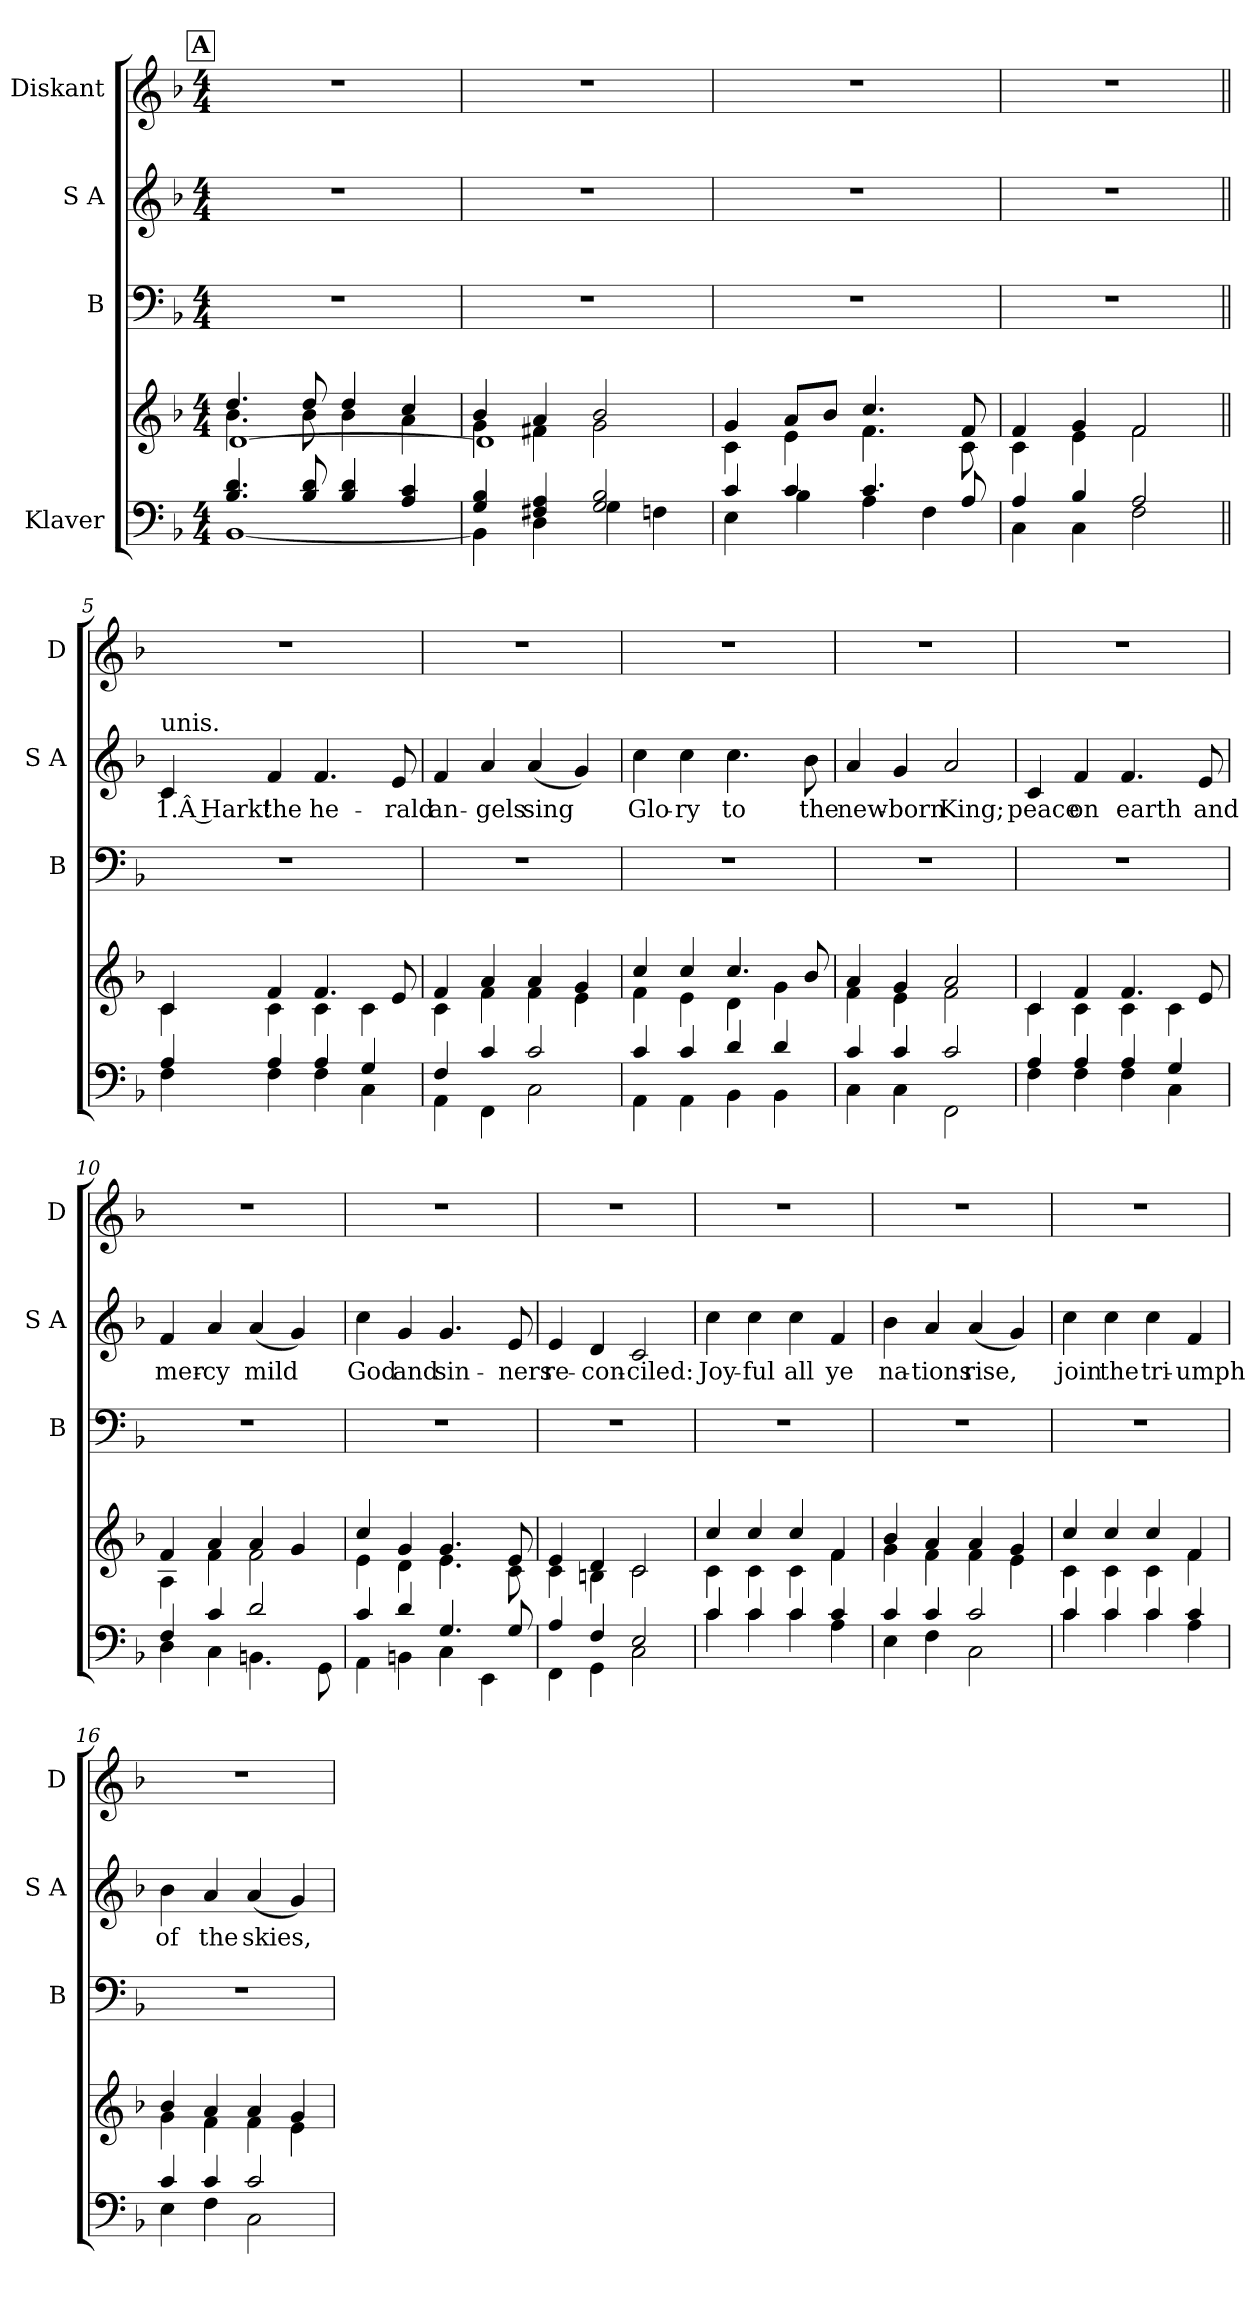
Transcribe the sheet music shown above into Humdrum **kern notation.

**kern	**kern	**kern	**kern	**text	**kern
*part4	*part4	*part3	*part2	*part2	*part1
*staff5	*staff4	*staff3	*staff2	*staff2	*staff1
*I"Klaver	*	*I"B	*I"S A	*	*I"Diskant
*	*	*I'B	*I'S A	*	*I'D
*clefF4	*clefG2	*clefF4	*clefG2	*	*clefG2
*k[b-]	*k[b-]	*k[b-]	*k[b-]	*	*k[b-]
*M4/4	*M4/4	*M4/4	*M4/4	*	*M4/4
*MM100	*MM100	*MM100	*MM100	*	*MM100
!!LO:REH:place=s1:a:B:fs=14:t=A
=1	=1	=1	=1	=1	=1
*^	*^	*	*	*	*
*	*	*	*^	*	*	*	*
4.B-/ 4.d/	[1BB-	4.dd/	4.b-\	[1d	1r	1r	.	1r
8B-/ 8d/	.	8dd/	8b-\	.	.	.	.	.
4B-/ 4d/	.	4dd/	4b-\	.	.	.	.	.
4A/ 4c/	.	4cc/	4a\	.	.	.	.	.
=2	=2	=2	=2	=2	=2	=2	=2	=2
4G/ 4B-/	4BB-\]	4b-/	4g\	1d]	1r	1r	.	1r
4F#X/ 4A/	4D\	4a/	4f#X\	.	.	.	.	.
2G/ 2B-/	4G\	2b-/	2g\	.	.	.	.	.
.	4Fn\	.	.	.	.	.	.	.
*	*	*	*v	*v	*	*	*	*
=3	=3	=3	=3	=3	=3	=3	=3
4c/	4E\	4g/	4c\	1r	1r	.	1r
4c/	4B-\	8a/L	4e\	.	.	.	.
.	.	8b-/J	.	.	.	.	.
4.c/	4A\	4.cc/	4.f\	.	.	.	.
.	4F\	.	.	.	.	.	.
8A/	.	8f/	8c\	.	.	.	.
=4	=4	=4	=4	=4	=4	=4	=4
4A/	4C\	4f/	4c\	1r	1r	.	1r
4B-/	4C\	4g/	4e\	.	.	.	.
2A/	2F\	2f/	2f\	.	.	.	.
!!LO:LB:g=z
=5||	=5||	=5||	=5||	=5||	=5||	=5||	=5||
!	!	!	!	!	!LO:TX:a:t=unis.	!	!
4A/	4F\	4c/	4c\	1r	4c/	1.Â Hark!	1r
4A/	4F\	4f/	4c\	.	4f/	the	.
4A/	4F\	4.f/	4c\	.	4.f/	he-	.
4G/	4C\	.	4c\	.	.	.	.
.	.	8e/	.	.	8e/	-rald	.
=6	=6	=6	=6	=6	=6	=6	=6
4F/	4AA\	4f/	4c\	1r	4f/	an-	1r
4c/	4FF\	4a/	4f\	.	4a/	-gels	.
2c/	2C\	4a/	4f\	.	(<4a/	sing	.
.	.	4g/	4e\	.	4g/)	.	.
=7	=7	=7	=7	=7	=7	=7	=7
4c/	4AA\	4cc/	4f\	1r	4cc\	Glo-	1r
4c/	4AA\	4cc/	4e\	.	4cc\	-ry	.
4d/	4BB-\	4.cc/	4d\	.	4.cc\	to	.
4d/	4BB-\	.	4g\	.	.	.	.
.	.	8b-/	.	.	8b-\	the	.
=8	=8	=8	=8	=8	=8	=8	=8
4c/	4C\	4a/	4f\	1r	4a/	new-	1r
4c/	4C\	4g/	4e\	.	4g/	-born	.
2c/	2FF\	2a/	2f\	.	2a/	King;	.
=9	=9	=9	=9	=9	=9	=9	=9
4A/	4F\	4c/	4c\	1r	4c/	peace	1r
4A/	4F\	4f/	4c\	.	4f/	on	.
4A/	4F\	4.f/	4c\	.	4.f/	earth	.
4G/	4C\	.	4c\	.	.	.	.
.	.	8e/	.	.	8e/	and	.
=10	=10	=10	=10	=10	=10	=10	=10
4F/	4D\	4f/	4A\	1r	4f/	mer-	1r
4c/	4C\	4a/	4f\	.	4a/	-cy	.
2d/	4.BBn\	4a/	2f\	.	(<4a/	mild	.
.	.	4g/	.	.	4g/)	.	.
.	8GG\	.	.	.	.	.	.
!!LO:PB:g=z
=11	=11	=11	=11	=11	=11	=11	=11
4c/	4AA\	4cc/	4e\	1r	4cc\	God	1r
4d/	4BBn\	4g/	4d\	.	4g/	and	.
4.G/	4C\	4.g/	4.e\	.	4.g/	sin-	.
.	4EE\	.	.	.	.	.	.
8G/	.	8e/	8c\	.	8e/	-ners	.
=12	=12	=12	=12	=12	=12	=12	=12
4A/	4FF\	4e/	4c\	1r	4e/	re-	1r
4F/	4GG\	4d/	4Bn\	.	4d/	-con-	.
2E/	2C\	2c/	2c\	.	2c/	-ciled:	.
=13	=13	=13	=13	=13	=13	=13	=13
4c/	4c\	4cc/	4c\	1r	4cc\	Joy-	1r
4c/	4c\	4cc/	4c\	.	4cc\	-ful	.
4c/	4c\	4cc/	4c\	.	4cc\	all	.
4c/	4A\	4f/	4f\	.	4f/	ye	.
=14	=14	=14	=14	=14	=14	=14	=14
4c/	4E\	4b-/	4g\	1r	4b-\	na-	1r
4c/	4F\	4a/	4f\	.	4a/	-tions	.
2c/	2C\	4a/	4f\	.	(<4a/	rise,	.
.	.	4g/	4e\	.	4g/)	.	.
=15	=15	=15	=15	=15	=15	=15	=15
4c/	4c\	4cc/	4c\	1r	4cc\	join	1r
4c/	4c\	4cc/	4c\	.	4cc\	the	.
4c/	4c\	4cc/	4c\	.	4cc\	tri-	.
4c/	4A\	4f/	4f\	.	4f/	-umph	.
=16	=16	=16	=16	=16	=16	=16	=16
4c/	4E\	4b-/	4g\	1r	4b-\	of	1r
4c/	4F\	4a/	4f\	.	4a/	the	.
2c/	2C\	4a/	4f\	.	(<4a/	skies,	.
.	.	4g/	4e\	.	4g/)	.	.
*v	*v	*	*	*	*	*	*
*	*v	*v	*	*	*	*
=	=	=	=	=	=
*-	*-	*-	*-	*-	*-
